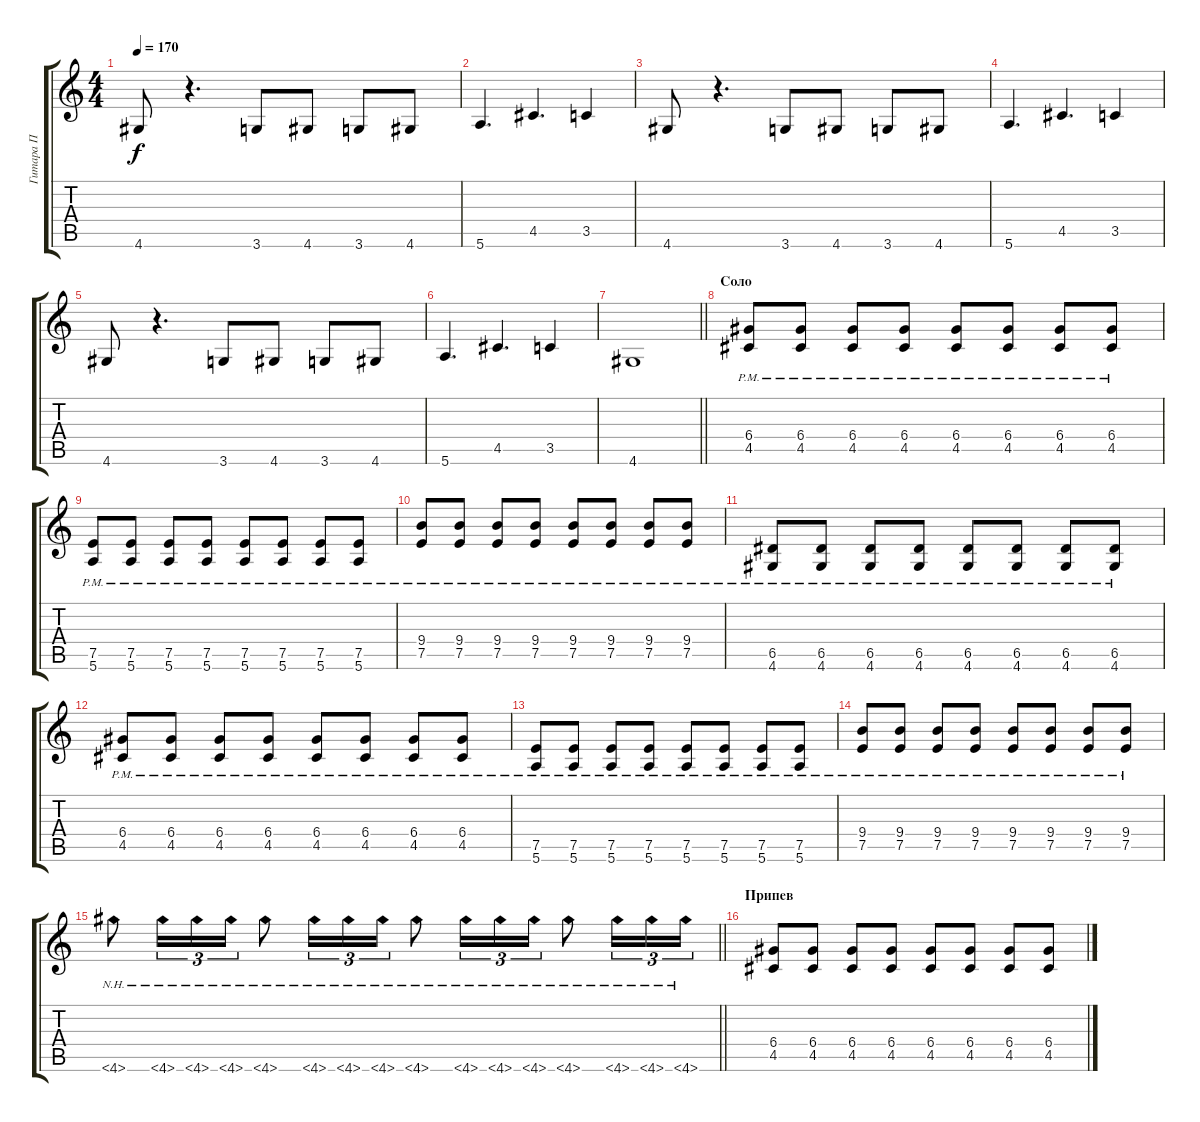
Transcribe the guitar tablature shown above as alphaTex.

\track ("Гитара П" "Гитара П") {instrument overdrivenguitar}
\staff {score tabs}
\tuning (E4 B3 G3 D3 A2 E2) {hide}
\ts (4 4)
\tempo 170
\clef g2
\ks c
4.6.8{dy f} r.4{d} 3.6.8 4.6.8 3.6.8 4.6.8 |
5.6.4{d} 4.5.4{d} 3.5.4 |
4.6.8 r.4{d} 3.6.8 4.6.8 3.6.8 4.6.8 |
5.6.4{d} 4.5.4{d} 3.5.4 |
4.6.8 r.4{d} 3.6.8 4.6.8 3.6.8 4.6.8 |
5.6.4{d} 4.5.4{d} 3.5.4 |
\barLineRight lightlight
4.6.1 |
\section ("" "Соло")
(6.4{pm} 4.5{pm}).8 (6.4{pm} 4.5{pm}).8 (6.4{pm} 4.5{pm}).8 (6.4{pm} 4.5{pm}).8 (6.4{pm} 4.5{pm}).8 (6.4{pm} 4.5{pm}).8 (6.4{pm} 4.5{pm}).8 (6.4{pm} 4.5{pm}).8 |
(7.5{pm} 5.6{pm}).8 (7.5{pm} 5.6{pm}).8 (7.5{pm} 5.6{pm}).8 (7.5{pm} 5.6{pm}).8 (7.5{pm} 5.6{pm}).8 (7.5{pm} 5.6{pm}).8 (7.5{pm} 5.6{pm}).8 (7.5{pm} 5.6{pm}).8 |
(9.4{pm} 7.5{pm}).8 (9.4{pm} 7.5{pm}).8 (9.4{pm} 7.5{pm}).8 (9.4{pm} 7.5{pm}).8 (9.4{pm} 7.5{pm}).8 (9.4{pm} 7.5{pm}).8 (9.4{pm} 7.5{pm}).8 (9.4{pm} 7.5{pm}).8 |
(6.5{pm} 4.6{pm}).8 (6.5{pm} 4.6{pm}).8 (6.5{pm} 4.6{pm}).8 (6.5{pm} 4.6{pm}).8 (6.5{pm} 4.6{pm}).8 (6.5{pm} 4.6{pm}).8 (6.5{pm} 4.6{pm}).8 (6.5{pm} 4.6{pm}).8 |
(6.4{pm} 4.5{pm}).8 (6.4{pm} 4.5{pm}).8 (6.4{pm} 4.5{pm}).8 (6.4{pm} 4.5{pm}).8 (6.4{pm} 4.5{pm}).8 (6.4{pm} 4.5{pm}).8 (6.4{pm} 4.5{pm}).8 (6.4{pm} 4.5{pm}).8 |
(7.5{pm} 5.6{pm}).8 (7.5{pm} 5.6{pm}).8 (7.5{pm} 5.6{pm}).8 (7.5{pm} 5.6{pm}).8 (7.5{pm} 5.6{pm}).8 (7.5{pm} 5.6{pm}).8 (7.5{pm} 5.6{pm}).8 (7.5{pm} 5.6{pm}).8 |
(9.4{pm} 7.5{pm}).8 (9.4{pm} 7.5{pm}).8 (9.4{pm} 7.5{pm}).8 (9.4{pm} 7.5{pm}).8 (9.4{pm} 7.5{pm}).8 (9.4{pm} 7.5{pm}).8 (9.4{pm} 7.5{pm}).8 (9.4{pm} 7.5{pm}).8 |
\barLineRight lightlight
4.6{nh}.8 4.6{nh}.16{tu (3 2)} 4.6{nh}.16{tu (3 2)} 4.6{nh}.16{tu (3 2)} 4.6{nh}.8 4.6{nh}.16{tu (3 2)} 4.6{nh}.16{tu (3 2)} 4.6{nh}.16{tu (3 2)} 4.6{nh}.8 4.6{nh}.16{tu (3 2)} 4.6{nh}.16{tu (3 2)} 4.6{nh}.16{tu (3 2)} 4.6{nh}.8 4.6{nh}.16{tu (3 2)} 4.6{nh}.16{tu (3 2)} 4.6{nh}.16{tu (3 2)} |
\section ("" "Припев")
(6.4 4.5).8 (6.4 4.5).8 (6.4 4.5).8 (6.4 4.5).8 (6.4 4.5).8 (6.4 4.5).8 (6.4 4.5).8 (6.4 4.5).8
